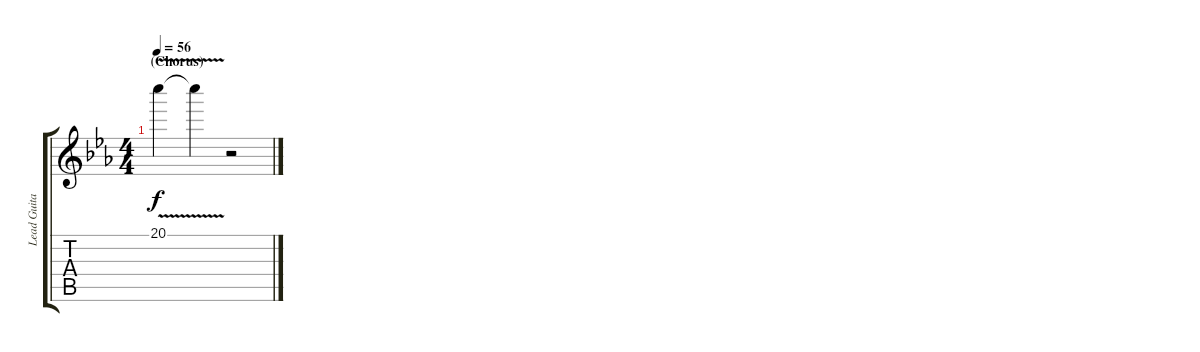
\track ("Lead Guitar" "Lead Guita") {instrument distortionguitar}
\staff {score tabs}
\tuning (E4 B3 G3 D3 A2 E2) {hide}
\ts (4 4)
\section ("" "(Chorus)")
\tempo 56
\clef g2
\ks cminor
20.1{v}.4{dy f} 20.1{t}.4{volume 8} r.2
